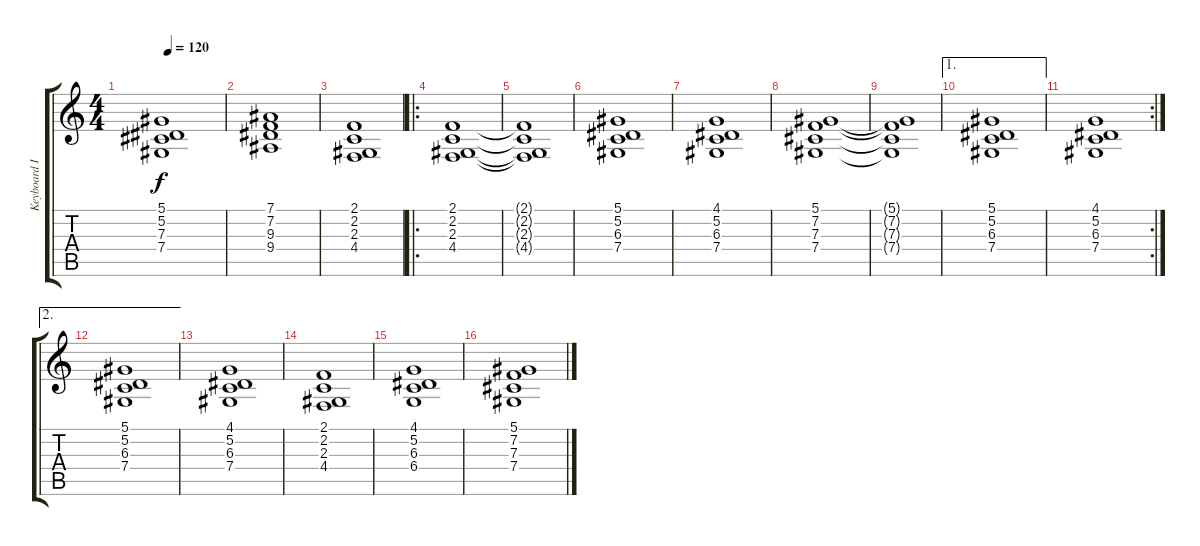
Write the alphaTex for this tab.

\track ("Keyboard I" "Keyboard I") {instrument synthstrings1}
\staff {score tabs}
\tuning (Eb4 Bb3 Gb3 Db3 Ab2 Eb2) {hide}
\ts (4 4)
\tempo 120
\clef g2
\ks c
(5.1 5.2 7.3 7.4).1{dy f} |
(7.1 7.2 9.3 9.4).1 |
(2.1 2.2 2.3 4.4).1 |
\ro
(2.1 2.2 2.3 4.4).1 |
(2.1{t} 2.2{t} 2.3{t} 4.4{t}).1 |
(5.1 5.2 6.3 7.4).1 |
(4.1 5.2 6.3 7.4).1 |
(5.1 7.2 7.3 7.4).1 |
(5.1{t} 7.2{t} 7.3{t} 7.4{t}).1 |
\ae 1
(5.1 5.2 6.3 7.4).1 |
\rc 2
(4.1 5.2 6.3 7.4).1 |
\ae 2
(5.1 5.2 6.3 7.4).1 |
(4.1 5.2 6.3 7.4).1 |
(2.1 2.2 2.3 4.4).1 |
(4.1 5.2 6.3 6.4).1 |
(5.1 7.2 7.3 7.4).1
